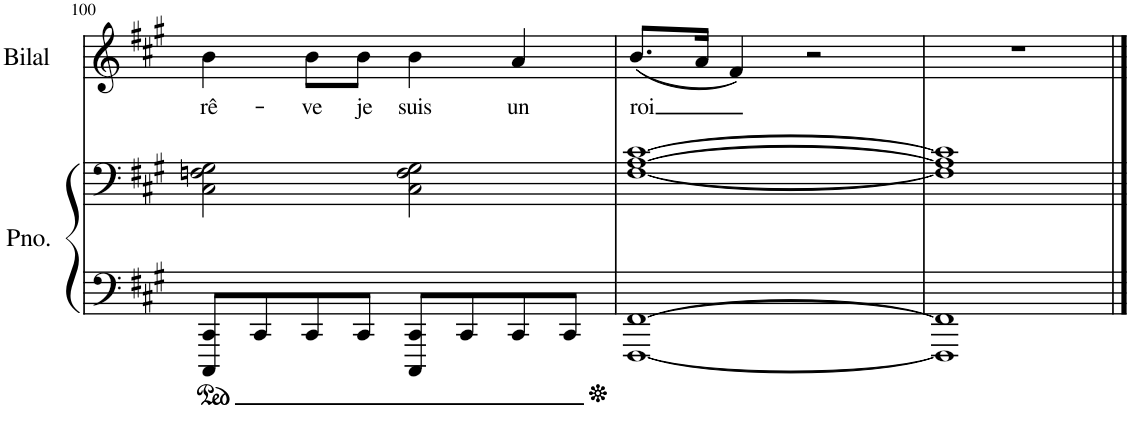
**kern	**kern	**kern	**text
*part2	*part2	*part1	*part1
*staff3	*staff2	*staff1	*staff1
*I"Piano	*	*I"Bilal Hassani	*
*I'Pno.	*	*I'Bilal	*
!!LO:PB:g=z
*clefF4	*clefF4	*clefG2	*
*k[f#c#g#]	*k[f#c#g#]	*k[f#c#g#]	*
*M4/4	*M4/4	*M4/4	*
=100	=100	=100	=100
!	!	!	!LO:LY:b
8CCC#/ 8CC#/L	2C#\ 2Fn\ 2G#\	4b\	rê-
8CC#/	.	.	.
!	!	!	!LO:LY:b
8CC#/	.	8b\L	-ve
!	!	!	!LO:LY:b
8CC#/J	.	8b\J	je
!	!	!	!LO:LY:b
8CCC#/ 8CC#/L	2C#\ 2F\ 2G#\	4b\	suis
8CC#/	.	.	.
!	!	!	!LO:LY:b
8CC#/	.	4a/	un
8CC#/J	.	.	.
=101	=101	=101	=101
!	!	!	!LO:LY:b
[1FFF# [1FF#	[1F# [1A [1c#	(8.b/L	roi
.	.	16a/Jk	.
.	.	4f#/)	.
.	.	2r	.
=102	=102	=102	=102
1FFF#] 1FF#]	1F#] 1A] 1c#]	1r	.
==	==	==	==
*-	*-	*-	*-
